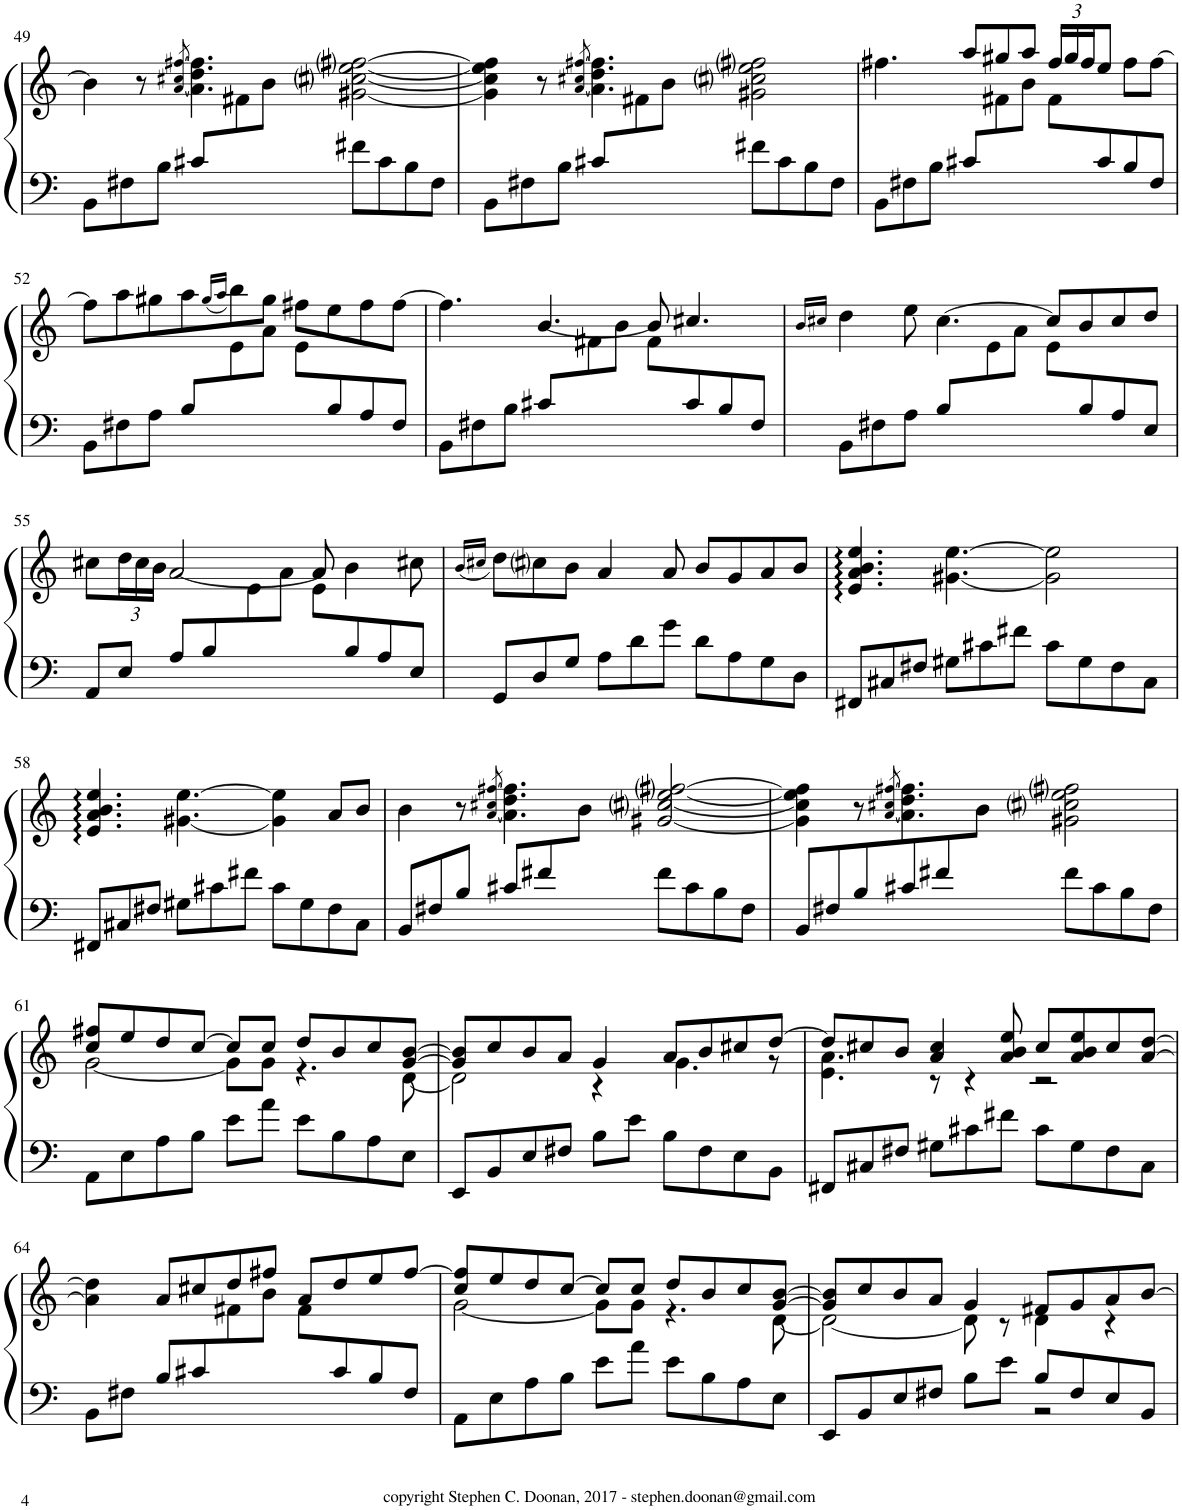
**kern	**kern
*part1	*part1
*staff2	*staff1
*I"Piano	*
*I'Pno.	*
!!LO:PB:g=z
*clefF4	*clefG2
*k[]	*k[]
*M5/4	*M5/4
=49	=49
*	*^
8BB\L	4b\]	2ryy
8F#X\	.	.
8B\J	8r	.
.	[8qa/ 8qcc#X/ [8qff#X/	.
8c#X/L	4.a\] 4.dd\ 4.ff#\]	.
4ryy	.	8f#X\
.	.	8b\J
8f#X\L	[2g#X\ [2cc#i\ [2ee\ [2ff#i\	2ryy
8c#\	.	.
8B\	.	.
8F#\J	.	.
=50	=50	=50
8BB\L	4g#\] 4cc#\] 4ee\] 4ff#\]	2ryy
8F#X\	.	.
8B\J	8r	.
.	[8qa/ 8qcc#X/ [8qff#X/	.
8c#X/L	4.a\] 4.dd\ 4.ff#\]	.
4ryy	.	8f#X\
.	.	8b\J
8f#X\L	2g#X\ 2cc#i\ 2ee\ 2ff#i\	2ryy
8c#\	.	.
8B\	.	.
8F#\J	.	.
=51	=51	=51
8BB\L	4.ff#X\	2ryy
8F#X\	.	.
8B\J	.	.
8c#X/L	8aa/L	.
4.ryy	8gg#X/	8f#X\
.	8aa/J	8b\J
*	*Xbrackettup	*
.	24ff#/LL	8f#\L
.	24gg#/	.
.	24ff#/J	.
8c#/	8ee/J	4.ryy
8B/	8ff#\L	.
8F#/J	[8ff#\J	.
!!LO:LB:g=z	!!
=52	=52	=52
8BB\L	8ff#\L]	2ryy
8F#X\	8aa\	.
8A\J	8gg#X\	.
8B/L	8aa\	.
.	(16qgg#/LL	.
.	16qaa/JJ	.
4.ryy	8bb\)	8e\
.	8gg#\J	8a\J
.	8ff#X\L	8e\L
8B/	8ee\	4.ryy
8A/	8ff#\	.
8F#/J	[8ff#\J	.
=53	=53	=53
8BB\L	4.ff#\]	2ryy
8F#X\	.	.
8B\J	.	.
8c#X/L	[4.b/	.
4.ryy	.	8f#X\
.	.	8b\J
.	8b/]	8f#\L
8c#/	4.cc#X/	4.ryy
8B/	.	.
8F#/J	.	.
=54	=54	=54
.	16qb/LL	.
.	16qcc#X/JJ	.
8BB\L	4dd\	2ryy
8F#X\	.	.
8A\J	8ee\	.
8B/L	[4.cc#\	.
4.ryy	.	8e\
.	.	8a\J
.	8cc#/L]	8e\L
8B/	8b/	4.ryy
8A/	8cc#/	.
8E/J	8dd/J	.
!!LO:LB:g=z	!!
=55	=55	=55
8AA/L	8cc#X\L	2ryy
8E/J	24dd\L	.
.	24cc#\	.
.	24b\JJ	.
8A/L	[2a/	.
8B/	.	.
4.ryy	.	8e\
.	.	8a\J
.	8a/]	8e\L
8B/	4b\	4.ryy
8A/	.	.
8E/J	8cc#X\	.
*	*v	*v
=56	=56
.	(16qb/LL
.	16qcc#X/JJ
8GG/L	8dd\L)
8D/	8cc#i\
8G/J	8b\J
8A\L	4a/
8d\	.
8g\J	8a/
8d\L	8b/L
8A\	8g/
8G\	8a/
8D\J	8b/J
=57	=57
8FF#X/L	4.e/ 4.a/ 4.b/ 4.ee/
8C#X/	.
8F#X/J	.
8G#X\L	[4.g#X\ [4.ee\
8c#X\	.
8f#X\J	.
8c#\L	2g#\] 2ee\]
8G#\	.
8F#\	.
8C#\J	.
!!LO:LB:g=z
=58	=58
8FF#X/L	4.e/ 4.a/ 4.b/ 4.ee/
8C#X/	.
8F#X/J	.
8G#X\L	[4.g#X\ [4.ee\
8c#X\	.
8f#X\J	.
8c#\L	4g#\] 4ee\]
8G#\	.
8F#\	8a/L
8C#\J	8b/J
=59	=59
*	*^
8BB/L	4b\	8ryy
*	*v	*v
8F#X/	.
8B/J	8r
.	[8qa/ 8qcc#X/ [8qff#X/
8c#X/L	4.a\] 4.dd\ 4.ff#\]
8f#X/	.
*	*^
8ryy	.	8b\J
8f#\L	[2g#X/ [2cc#i/ [2ee/ [2ff#i/	2ryy
8c#\	.	.
8B\	.	.
8F#\J	.	.
=60	=60	=60
8BB/L	4g#\] 4cc#\] 4ee\] 4ff#\]	8ryy
*	*v	*v
8F#X/	.
8B/	8r
.	[8qa/ 8qcc#X/ [8qff#X/
8c#X/	4.a\] 4.dd\ 4.ff#\]
8f#X/	.
*	*^
8ryy	.	8b\J
8f#\L	2g#X\ 2cc#i\ 2ee\ 2ff#i\	2ryy
8c#\	.	.
8B\	.	.
8F#\J	.	.
!!LO:LB:g=z	!!
=61	=61	=61
8AA\L	8cc/ 8ff#X/L	[2g\
8E\	8ee/	.
8A\	8dd/	.
8B\J	[8cc/J	.
8e\L	8cc/L]	8g\L]
8a\J	8cc/J	8g\J
8e\L	8dd/L	4.r
8B\	8b/	.
8A\	8cc/	.
8E\J	[8g/ [8b/J	[8d\
=62	=62	=62
8EE/L	8g/] 8b/]L	2d\]
8BB/	8cc/	.
8E/	8b/	.
8F#X/J	8a/J	.
8B\L	4g/	4r
8e\J	.	.
8B\L	8a/L	4.g\
8F#\	8b/	.
8E\	8cc#X/	.
8BB\J	[8dd/J	8r
=63	=63	=63
8FF#X/L	8dd/L]	4.e\ 4.a\
8C#X/	8cc#X/	.
8F#X/J	8b/J	.
8G#X\L	4a/ 4cc#/	8r
8c#X\	.	4r
8f#X\J	8a/ 8b/ 8ee/	.
8c#\L	8cc#/L	2r
8G#\	8a/ 8b/ 8ee/	.
8F#\	8cc#/	.
8C#\J	[8a/ [8dd/J	.
!!LO:LB:g=z	!!
=64	=64	=64
8BB\L	4a\] 4dd\]	2ryy
8F#X\J	.	.
8B/L	8a/L	.
8c#X/	8cc#X/	.
4.ryy	8dd/	8f#X\
.	8ff#X/J	8b\J
.	8a/L	8f#\L
8c#/	8dd/	4.ryy
8B/	8ee/	.
8F#/J	[8ff#/J	.
=65	=65	=65
8AA\L	8cc/ 8ff#/]L	[2g\
8E\	8ee/	.
8A\	8dd/	.
8B\J	[8cc/J	.
8e\L	8cc/L]	8g\L]
8a\J	8cc/J	8g\J
8e\L	8dd/L	4.r
8B\	8b/	.
8A\	8cc/	.
8E\J	[8g/ [8b/J	[8d\
=66	=66	=66
*^	*	*
8EE/L	2.ryy	8g/] 8b/]L	2d\_
8BB/	.	8cc/	.
8E/	.	8b/	.
8F#X/J	.	8a/J	.
8B\L	.	4g/	8d\]
8e\J	.	.	8r
8B/L	2r	8f#X/L	4d\
8F#/	.	8g/	.
8E/	.	8a/	4r
8BB/J	.	[8b/J	.
*v	*v	*	*
*	*v	*v
=	=
*-	*-
